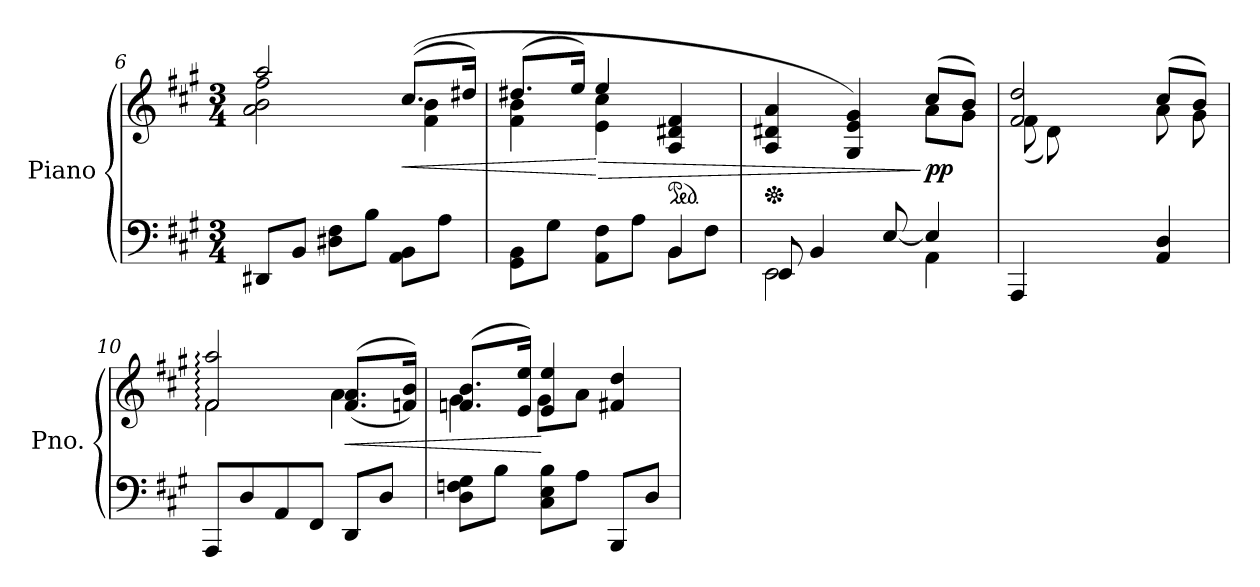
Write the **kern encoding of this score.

**kern	**kern	**dynam
*part1	*part1	*part1
*staff2	*staff1	*staff1/2
*I"Piano	*	*
*I'Pno.	*	*
!!LO:LB:g=z
*clefF4	*clefG2	*
*k[f#c#g#]	*k[f#c#g#]	*
*M3/4	*M3/4	*
=6	=6	=6
*	*^	*
8DD#X/L	2aa/	2a\ 2b\ 2ff#\	.
8BB/J	.	.	.
8D#X\ 8F#\L	.	.	.
8B\J	.	.	.
!	!	!	!LO:HP:b
8AA\ 8BB\L	(>(>8.cc#/L	4f#\ 4b\	<
8A\J	.	.	.
.	16dd#X/Jk)	.	.
=7	=7	=7	=7
*^	*	*	*
2ryy	8GG#\ 8BB\L	(>8.dd#X/L	4f#\ 4b\	.
.	8G#\J	.	.	.
.	.	16ee/Jk)	.	.
!	!	!	!	!LO:HP:n=1:b
.	8AA\ 8F#\L	4ee/	4e\ 4cc#\	[ >
.	8A\J	.	.	.
*	*	*ped	*	*
4BB/	8BB\L	4A/ 4d#X/ 4f#/	4ryy	.
.	8F#\J	.	.	.
=8	=8	=8	=8	=8
*	*	*Xped	*	*
2EE\	8EE/	4A/ 4d#X/ 4a/	2ryy	.
.	4BB/	.	.	.
.	.	4G#/ 4e/ 4g#/)	.	.
.	[8E/	.	.	.
!	!	!	!	!LO:DY:n=1:b
4AA\	4E/]	(>8cc#/L	8a\L	] pp
.	.	8b/J)	8g#\J	.
=9	=9	=9	=9	=9
4ryy	4AAA/	2f#/ 2dd/	(>8f#\L	.
.	.	.	8d\)	.
8A/	4ryy	.	4ryy	.
8F#/J	.	.	.	.
4ryy	4AA/ 4D/	(>8cc#/L	8a\L	.
.	.	8b/J)	8g#\J	.
*v	*v	*	*	*
=10	=10	=10	=10
8AAA/L	2f#/: 2aa/:	2f#\	.
8D/	.	.	.
8AA/	.	.	.
8FF#/J	.	.	.
!	!	!	!LO:HP:b
8DD/L	(>(>8.f#/ 8.a/L	4a\	<
8D/J	.	.	.
.	16fn/ 16b/Jk))	.	.
!!LO:LB:g=z	!!
=11	=11	=11	=11
8D\ 8Fn\ 8G#\L	(>8.fn/ 8.b/L	4g#\	.
8B\J	.	.	.
.	16e/ 16ee/Jk)	.	.
8C#\ 8E\ 8B\L	4e/ 4ee/	8g#\L	[
8A\J	.	8a\J	.
8BBB/L	4f#X/ 4dd/	4ryy	.
8D/J	.	.	.
*	*v	*v	*
=	=	=
*-	*-	*-
